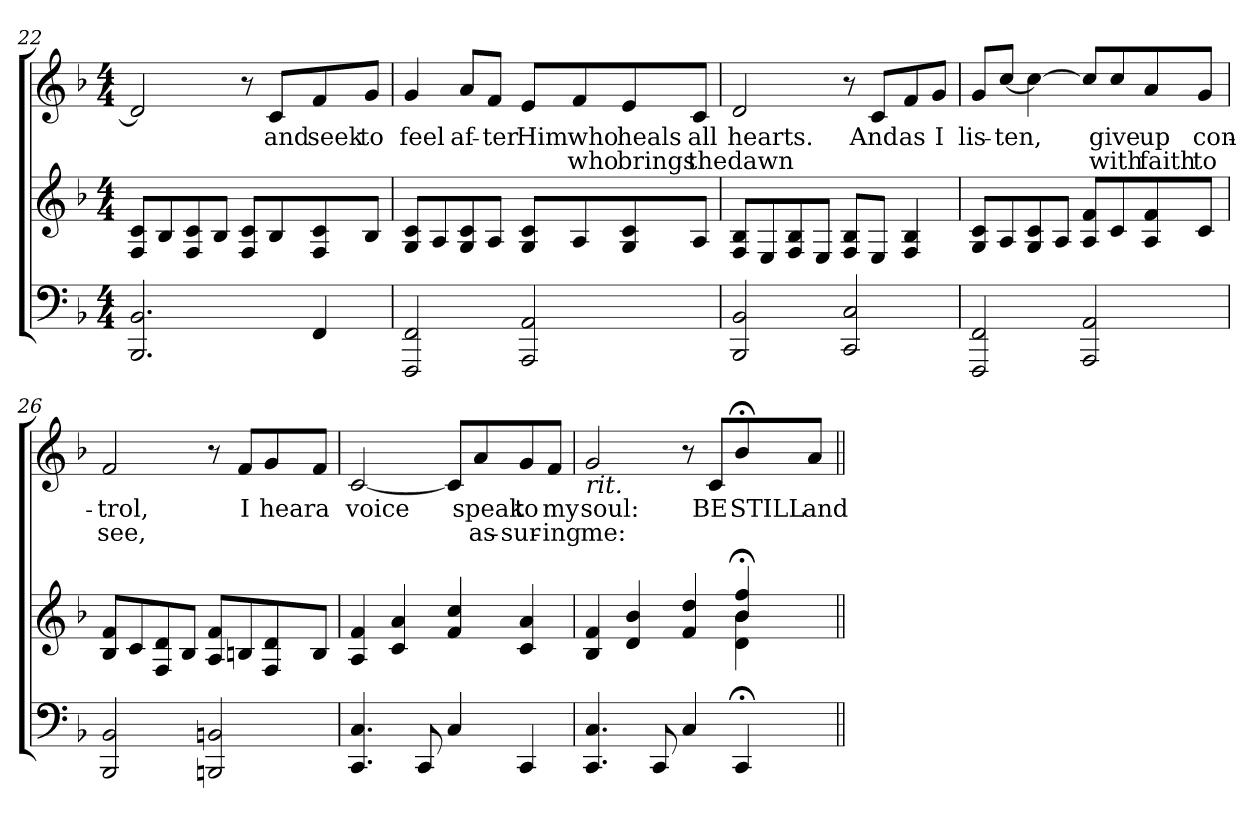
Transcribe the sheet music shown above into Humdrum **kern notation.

**kern	**kern	**dynam	**kern	**text	**text
*part2	*part2	*part2	*part1	*part1	*part1
*staff3	*staff2	*staff2/3	*staff1	*staff1	*staff1
*clefF4	*clefG2	*	*clefG2	*	*
*k[b-]	*k[b-]	*	*k[b-]	*	*
*F:	*F:	*	*F:	*	*
*M4/4	*M4/4	*	*M4/4	*	*
=22	=22	=22	=22	=22	=22
2.BBB-/ 2.BB-/	8F/ 8c/L	.	2d/]	.	.
.	8B-/	.	.	.	.
.	8F/ 8c/	.	.	.	.
.	8B-/J	.	.	.	.
.	8F/ 8c/L	.	8r	.	.
!	!	!	!	!LO:LY:b	!
.	8B-/	.	8c/L	and	.
!	!	!	!	!LO:LY:b	!
4FF/	8F/ 8c/	.	8f/	seek	.
!	!	!	!	!LO:LY:b	!
.	8B-/J	.	8g/J	to	.
=23	=23	=23	=23	=23	=23
!	!	!	!	!LO:LY:b	!
2FFF/ 2FF/	8G/ 8c/L	.	4g/	feel	.
.	8A/	.	.	.	.
!	!	!	!	!LO:LY:b	!
.	8G/ 8c/	.	8a/L	af-	.
!	!	!	!	!LO:LY:b	!
.	8A/J	.	8f/J	-ter	.
!	!	!	!	!LO:LY:b	!
2AAA/ 2AA/	8G/ 8c/L	.	8e/L	Him	.
!	!	!	!	!LO:LY:b	!LO:LY:b
.	8A/	.	8f/	who	who
!	!	!	!	!LO:LY:b	!LO:LY:b
.	8G/ 8c/	.	8e/	heals	brings
!	!	!	!	!LO:LY:b	!LO:LY:b
.	8A/J	.	8c/J	all	the
=24	=24	=24	=24	=24	=24
!	!	!	!	!LO:LY:b	!LO:LY:b
2BBB-/ 2BB-/	8F/ 8B-/L	.	2d/	hearts.	dawn
.	8E/	.	.	.	.
.	8F/ 8B-/	.	.	.	.
.	8E/J	.	.	.	.
2CC/ 2C/	8F/ 8B-/L	.	8r	.	.
!	!	!	!	!LO:LY:b	!
.	8E/J	.	8c/L	And	.
!	!	!	!	!LO:LY:b	!
.	4F/ 4B-/	.	8f/	as	.
!	!	!	!	!LO:LY:b	!
.	.	.	8g/J	I	.
!!LO:LB:g=z
=25	=25	=25	=25	=25	=25
!	!	!	!	!LO:LY:b	!
2FFF/ 2FF/	8G/ 8c/L	.	8g/L	lis-	.
!	!	!	!	!LO:LY:b	!
.	8A/	.	[8cc/J	-ten,	.
.	8G/ 8c/	.	4cc\_	.	.
.	8A/J	.	.	.	.
2AAA/ 2AA/	8A/ 8f/L	.	8cc/L]	.	.
!	!	!	!	!LO:LY:b	!LO:LY:b
.	8c/	.	8cc/	give	with
!	!	!	!	!LO:LY:b	!LO:LY:b
.	8A/ 8f/	.	8a/	up	faith
!	!	!	!	!LO:LY:b	!LO:LY:b
.	8c/J	.	8g/J	con-	to
=26	=26	=26	=26	=26	=26
!	!	!	!	!LO:LY:b	!LO:LY:b
2BBB-/ 2BB-/	8B-/ 8f/L	.	2f/	-trol,	see,
.	8c/	.	.	.	.
.	8F/ 8d/	.	.	.	.
.	8B-/J	.	.	.	.
2BBBn/ 2BBn/	8A/ 8f/L	.	8r	.	.
!	!	!	!	!LO:LY:b	!
.	8Bn/	.	8f/L	I	.
!	!	!	!	!LO:LY:b	!
.	8F/ 8d/	.	8g/	hear	.
!	!	!	!	!LO:LY:b	!
.	8B/J	.	8f/J	a	.
=27	=27	=27	=27	=27	=27
!	!	!	!	!LO:LY:b	!
4.CC/ 4.C/	4A/ 4f/	.	[2c/	voice	.
.	4c/ 4a/	.	.	.	.
8CC/	.	.	.	.	.
4C/	4f/ 4cc/	.	8c/L]	.	.
!	!	!	!	!LO:LY:b	!LO:LY:b
.	.	.	8a/	speak	as-
!	!	!	!	!LO:LY:b	!LO:LY:b
4CC/	4c/ 4a/	.	8g/	to	-sur-
!	!	!	!	!LO:LY:b	!LO:LY:b
.	.	.	8f/J	my	-ing
=28	=28	=28	=28	=28	=28
*	*^	*	*	*	*
!	!	!	!	!LO:TX:b:i:t=rit.	!	!
!	!	!	!	!	!LO:LY:b	!LO:LY:b
4.CC/ 4.C/	4B-/ 4f/	2.ryy	.	2g/	soul:	me:
.	4d/ 4b-/	.	.	.	.	.
8CC/	.	.	.	.	.	.
!	!	!	!LO:DY:a	!	!	!
!	!	!	!LO:DY:n=1:a	!	!	!
4C/	4f/ 4dd/	.	p mf	8r	.	.
!	!	!	!	!	!LO:LY:b	!
.	.	.	.	8c/L	BE	.
!	!	!	!	!	!LO:LY:b	!
4CC;</	4b-/;< 4ff/;<	4d\ 4b-\	.	8b-;</	STILL	.
!	!	!	!	!	!LO:LY:b	!
.	.	.	.	8a/J	and	.
*	*v	*v	*	*	*	*
=||	=||	=||	=||	=||	=||
*-	*-	*-	*-	*-	*-
